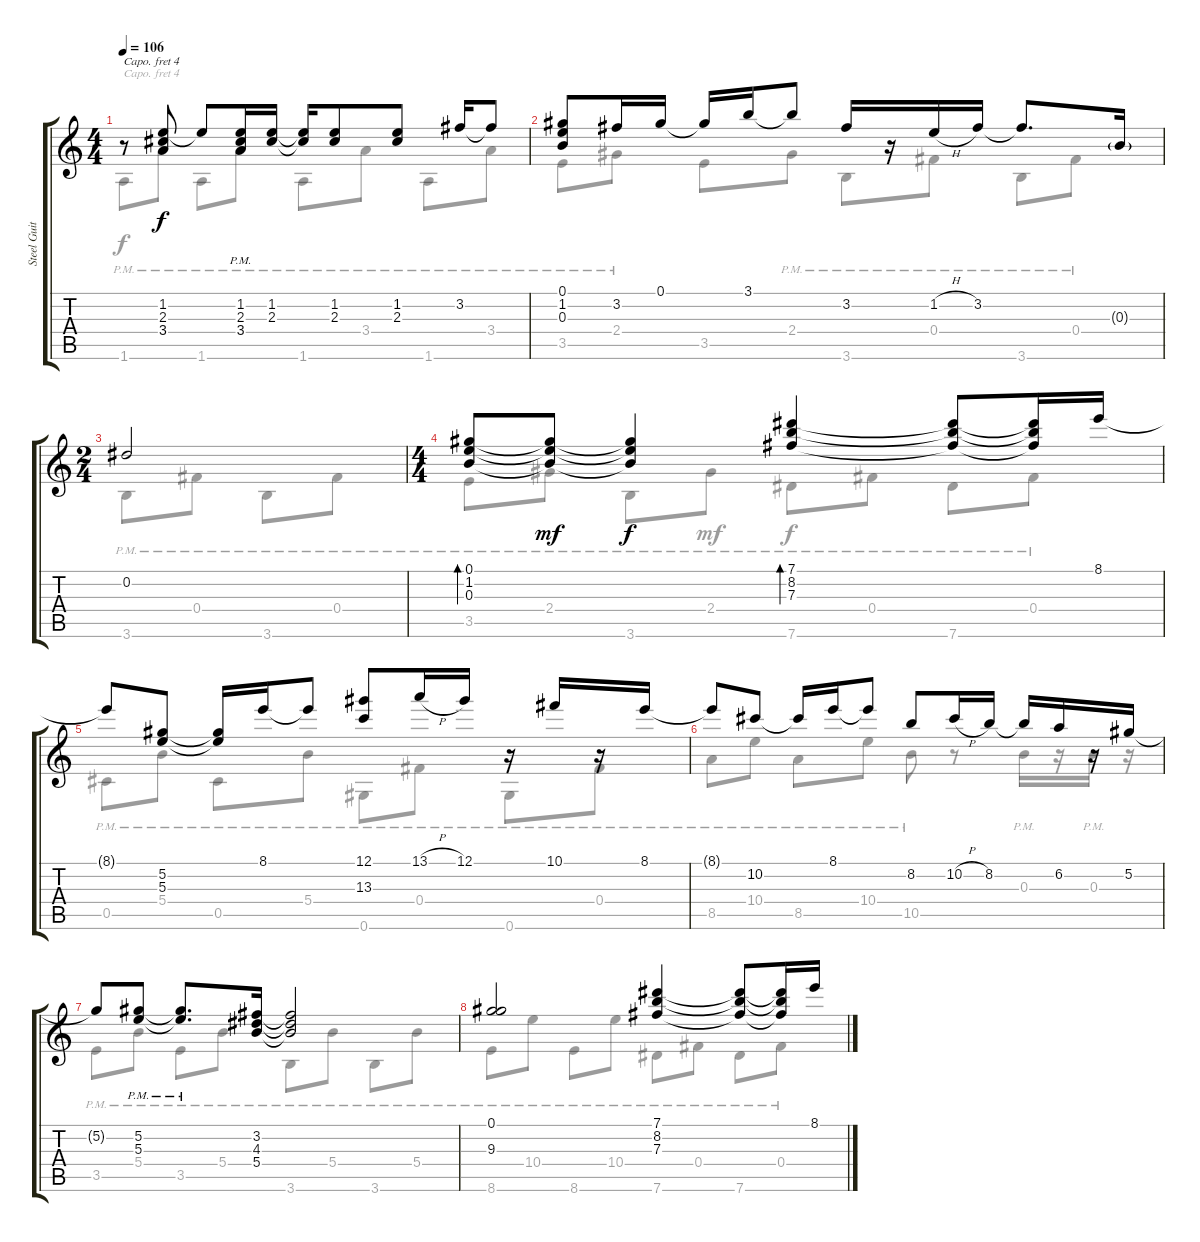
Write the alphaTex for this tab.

\track ("Steel Guitar" "Steel Guit") {instrument acousticguitarsteel}
\staff {score tabs}
\capo 4
\tuning (E4 B3 G3 D3 A2 E2) {hide}
\voice
\ts (4 4)
\tempo 106
\clef g2
\ks c
r.8{dy f} (1.2 2.3 3.4).8 1.2{t}.8 (1.2 2.3 3.4{pm}).16 (1.2 2.3).16 (1.2{t} 2.3{t}).16 (1.2 2.3).8 (1.2 2.3).8 3.2.16 3.2{t}.8 |
(0.1 1.2 0.3).8 3.2.16 0.1.16 0.1{t}.16 3.1.16 3.1{t}.8 3.2.16 r.16 1.2{h}.16 3.2.16 3.2{t}.8{d} 0.3{g}.16 |
\ts (2 4)
0.2.2 |
\ts (4 4)
(0.1 1.2 0.3).8{bd 60} (0.1{t} 1.2{t} 0.3{t}).8{dy mf} (0.1{t} 1.2{t} 0.3{t}).4{dy f} (7.1 8.2 7.3).4{bd 60} (7.1{t} 8.2{t} 7.3{t}).8 (7.1{t} 8.2{t} 7.3{t}).16 8.1.16 |
8.1{t}.8 (5.2 5.3).8 (5.2{t} 5.3{t}).16 8.1.16 8.1{t}.8 (12.1 13.3).8 13.1{h}.16 12.1.16 r.16 10.1.16 r.16 8.1.16 |
8.1{t}.8 10.2.8 10.2{t}.16 8.1.16 8.1{t}.8 8.2.8 10.2{h}.16 8.2.16 8.2{t}.16 6.2.16 r.16 5.2.16 |
5.2{t}.8 (5.2 5.3{pm}).8 (5.2{t} 5.3{pm t}).8{d} (3.2 4.3 5.4).16 (3.2{t} 4.3{t} 5.4{t}).2 |
(0.1 9.3).2 (7.1 8.2 7.3).4 (7.1{t} 8.2{t} 7.3{t}).8 (7.1{t} 8.2{t} 7.3{t}).16 8.1.16
\voice
\clef g2
\ottava regular
\simile none
\ks c
1.6{pm}.8{dy f} 3.4{pm}.8 1.6{pm}.8 3.4{pm}.8 1.6{pm}.8 3.4{pm}.8 1.6{pm}.8 3.4{pm}.8 |
3.5{pm}.8 2.4{pm}.8 3.5.8 2.4{pm}.8 3.6{pm}.8 0.4{pm}.8 3.6{pm}.8 0.4{pm}.8 |
3.6{pm}.8 0.4{pm}.8 3.6{pm}.8 0.4{pm}.8 |
3.5{pm}.8 2.4{pm}.8{dy mf} 3.6{pm}.8{dy f} 2.4{pm}.8{dy mf} 7.6{pm}.8{dy f} 0.4{pm}.8 7.6{pm}.8 0.4{pm}.8 |
0.5{pm}.8 5.4{pm}.8 0.5{pm}.8 5.4{pm}.8 0.6{pm}.8 0.4{pm}.8 0.6{pm}.8 0.4{pm}.8 |
8.5{pm}.8 10.4{pm}.8 8.5{pm}.8 10.4{pm}.8 10.5{pm}.8 r.8 0.3{pm}.16 r.16 0.3{pm}.16 r.16 |
3.5{pm}.8 5.4{pm}.8 3.5{pm}.8 5.4{pm}.8 3.6{pm}.8 5.4{pm}.8 3.6{pm}.8 5.4{pm}.8 |
8.6{pm}.8 10.4{pm}.8 8.6{pm}.8 10.4{pm}.8 7.6{pm}.8 0.4{pm}.8 7.6{pm}.8 0.4{pm}.8
